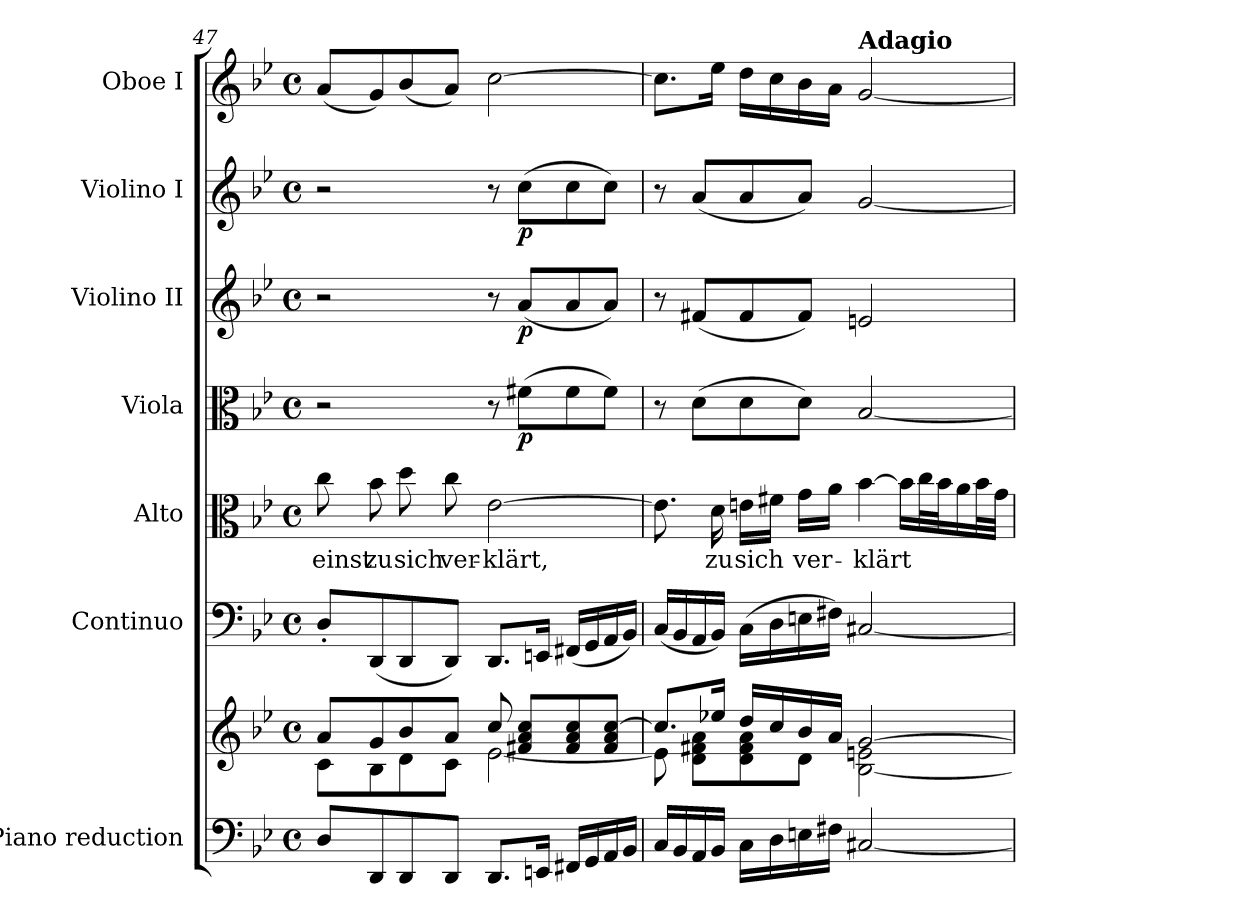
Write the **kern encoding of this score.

**kern	**kern	**kern	**kern	**text	**kern	**dynam	**kern	**dynam	**kern	**dynam	**kern
*part7	*part7	*part6	*part5	*part5	*part4	*part4	*part3	*part3	*part2	*part2	*part1
*staff8	*staff7	*staff6	*staff5	*staff5	*staff4	*staff4	*staff3	*staff3	*staff2	*staff2	*staff1
*I"Piano reduction	*	*I"Continuo	*I"Alto	*	*I"Viola	*	*I"Violino II	*	*I"Violino I	*	*I"Oboe I
*I'Pno	*	*	*	*	*I'Vla	*	*I'Vln	*	*I'Vln	*	*I'Ob
*clefF4	*clefG2	*clefF4	*clefC3	*	*clefC3	*	*clefG2	*	*clefG2	*	*clefG2
*k[b-e-]	*k[b-e-]	*k[b-e-]	*k[b-e-]	*	*k[b-e-]	*	*k[b-e-]	*	*k[b-e-]	*	*k[b-e-]
*M4/4	*M4/4	*M4/4	*M4/4	*	*M4/4	*	*M4/4	*	*M4/4	*	*M4/4
*met(c)	*met(c)	*met(c)	*met(c)	*	*met(c)	*	*met(c)	*	*met(c)	*	*met(c)
=47	=47	=47	=47	=47	=47	=47	=47	=47	=47	=47	=47
*	*^	*	*	*	*	*	*	*	*	*	*
!	!	!	!	!	!LO:LY:b	!	!	!	!	!	!	!
8D/L	8a/L	8c\L	8D'/L	8cc\	einst	2r	.	2r	.	2r	.	(8a/L
!	!	!	!	!	!LO:LY:b	!	!	!	!	!	!	!
8DD/	8g/	8B-\	(8DD/	8b-\	zu	.	.	.	.	.	.	8g/)
!	!	!	!	!	!LO:LY:b	!	!	!	!	!	!	!
8DD/	8b-/	8d\	8DD/	8dd\	sich	.	.	.	.	.	.	(8b-/
!	!	!	!	!	!LO:LY:b	!	!	!	!	!	!	!
8DD/J	8a/J	8c\J	8DD/J)	8cc\	ver-	.	.	.	.	.	.	8a/J)
!	!	!	!	!	!LO:LY:b	!	!	!	!	!	!	!
8.DD/L	8cc/	[2e-\	8.DD/L	[2e-\	-klärt,	8r	.	8r	.	8r	.	[2cc\
!	!	!	!	!	!	!	!LO:DY:b	!	!LO:DY:b	!	!LO:DY:b	!
.	8f#X/ 8a/ 8cc/L	.	.	.	.	(8f#X\L	p	(8a/L	p	(8cc\L	p	.
16EEn/Jk	.	.	16EEn/Jk	.	.	.	.	.	.	.	.	.
16FF#X/LL	8f#/ 8a/ 8cc/	.	(16FF#X/LL	.	.	8f#\	.	8a/	.	8cc\	.	.
16GG/	.	.	16GG/	.	.	.	.	.	.	.	.	.
16AA/	8f#/ 8a/ [8cc/J	.	16AA/	.	.	8f#\J)	.	8a/J)	.	8cc\J)	.	.
16BB-/JJ	.	.	16BB-/JJ)	.	.	.	.	.	.	.	.	.
=48	=48	=48	=48	=48	=48	=48	=48	=48	=48	=48	=48	=48
16C/LL	8.cc/L]	8e-\]	(16C/LL	8.e-\]	.	8r	.	8r	.	8r	.	8.cc\L]
16BB-/	.	.	16BB-/	.	.	.	.	.	.	.	.	.
16AA/	.	8d\ 8f#X\ 8a\L	16AA/	.	.	(8d\L	.	(8f#X/L	.	(8a/L	.	.
!	!	!	!	!	!LO:LY:b	!	!	!	!	!	!	!
16BB-/JJ	16ee-X/Jk	.	16BB-/JJ)	16d\	zu	.	.	.	.	.	.	16ee-\Jk
!	!	!	!	!	!LO:LY:b	!	!	!	!	!	!	!
16C\LL	16dd/LL	8d\ 8f#\ 8a\	(16C\LL	16en\LL	sich	8d\	.	8f#/	.	8a/	.	16dd\LL
16D\	16cc/	.	16D\	16f#X\JJ	.	.	.	.	.	.	.	16cc\
!	!	!	!	!	!LO:LY:b	!	!	!	!	!	!	!
16En\	16b-/	8d\J	16En\	16g\LL	ver-	8d\J)	.	8f#/J)	.	8a/J)	.	16b-\
16F#X\JJ	16a/JJ	.	16F#X\JJ)	16a\JJ	.	.	.	.	.	.	.	16a\JJ
!	!	!	!	!	!	!	!	!	!	!	!	!LO:TX:a:B:t=Adagio
!	!	!	!	!	!LO:LY:b	!	!	!	!	!	!	!
[2C#X/	[2g/	[2B-\ 2en\	[2C#X/	[4b-\	-klärt	[2B-/	.	2en/	.	[2g/	.	[2g/
.	.	.	.	16b-\LL]	.	.	.	.	.	.	.	.
.	.	.	.	32cc\L	.	.	.	.	.	.	.	.
.	.	.	.	32b-\J	.	.	.	.	.	.	.	.
.	.	.	.	16a\	.	.	.	.	.	.	.	.
.	.	.	.	32b-\L	.	.	.	.	.	.	.	.
.	.	.	.	32g\JJJ	.	.	.	.	.	.	.	.
*	*v	*v	*	*	*	*	*	*	*	*	*	*
=	=	=	=	=	=	=	=	=	=	=	=
*-	*-	*-	*-	*-	*-	*-	*-	*-	*-	*-	*-
